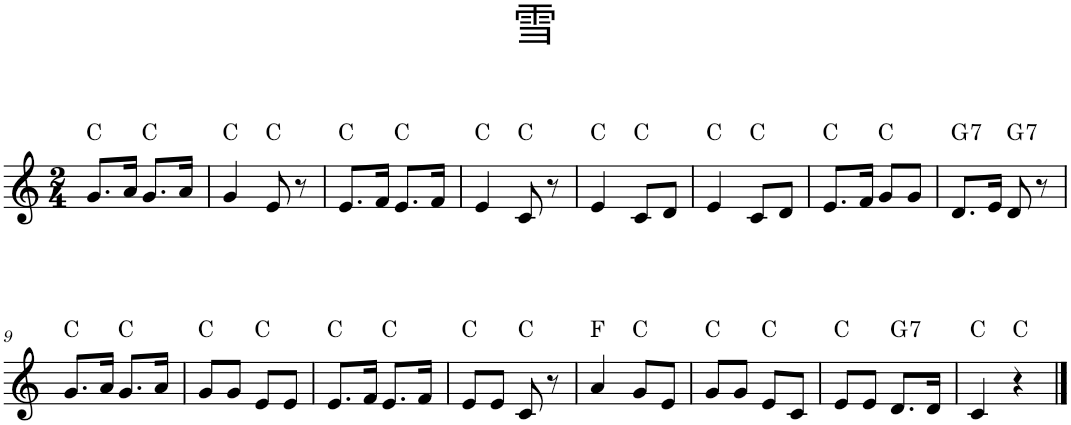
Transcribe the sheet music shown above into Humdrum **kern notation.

**kern	**harte
*part1	*part1
*staff1	*
*I"Piano	*
*I'Pno.	*
*clefG2	*
*k[]	*
*M2/4	*
=1	=1
8.g/L	C:maj
16a/Jk	.
8.g/L	C:maj
16a/Jk	.
=2	=2
4g/	C:maj
8e/	C:maj
8r	.
=3	=3
8.e/L	C:maj
16f/Jk	.
8.e/L	C:maj
16f/Jk	.
=4	=4
4e/	C:maj
8c/	C:maj
8r	.
=5	=5
4e/	C:maj
8c/L	C:maj
8d/J	.
=6	=6
4e/	C:maj
8c/L	C:maj
8d/J	.
=7	=7
8.e/L	C:maj
16f/Jk	.
8g/L	C:maj
8g/J	.
=8	=8
!	!LO:H:kt=7
8.d/L	G:7
16e/Jk	.
!	!LO:H:kt=7
8d/	G:7
8r	.
!!LO:LB:g=z
=9	=9
8.g/L	C:maj
16a/Jk	.
8.g/L	C:maj
16a/Jk	.
=10	=10
8g/L	C:maj
8g/J	.
8e/L	C:maj
8e/J	.
=11	=11
8.e/L	C:maj
16f/Jk	.
8.e/L	C:maj
16f/Jk	.
=12	=12
8e/L	C:maj
8e/J	.
8c/	C:maj
8r	.
=13	=13
4a/	F:maj
8g/L	C:maj
8e/J	.
=14	=14
8g/L	C:maj
8g/J	.
8e/L	C:maj
8c/J	.
=15	=15
8e/L	C:maj
8e/J	.
!	!LO:H:kt=7
8.d/L	G:7
16d/Jk	.
=16	=16
4c/	C:maj
4r	C:maj
==	==
*-	*-
